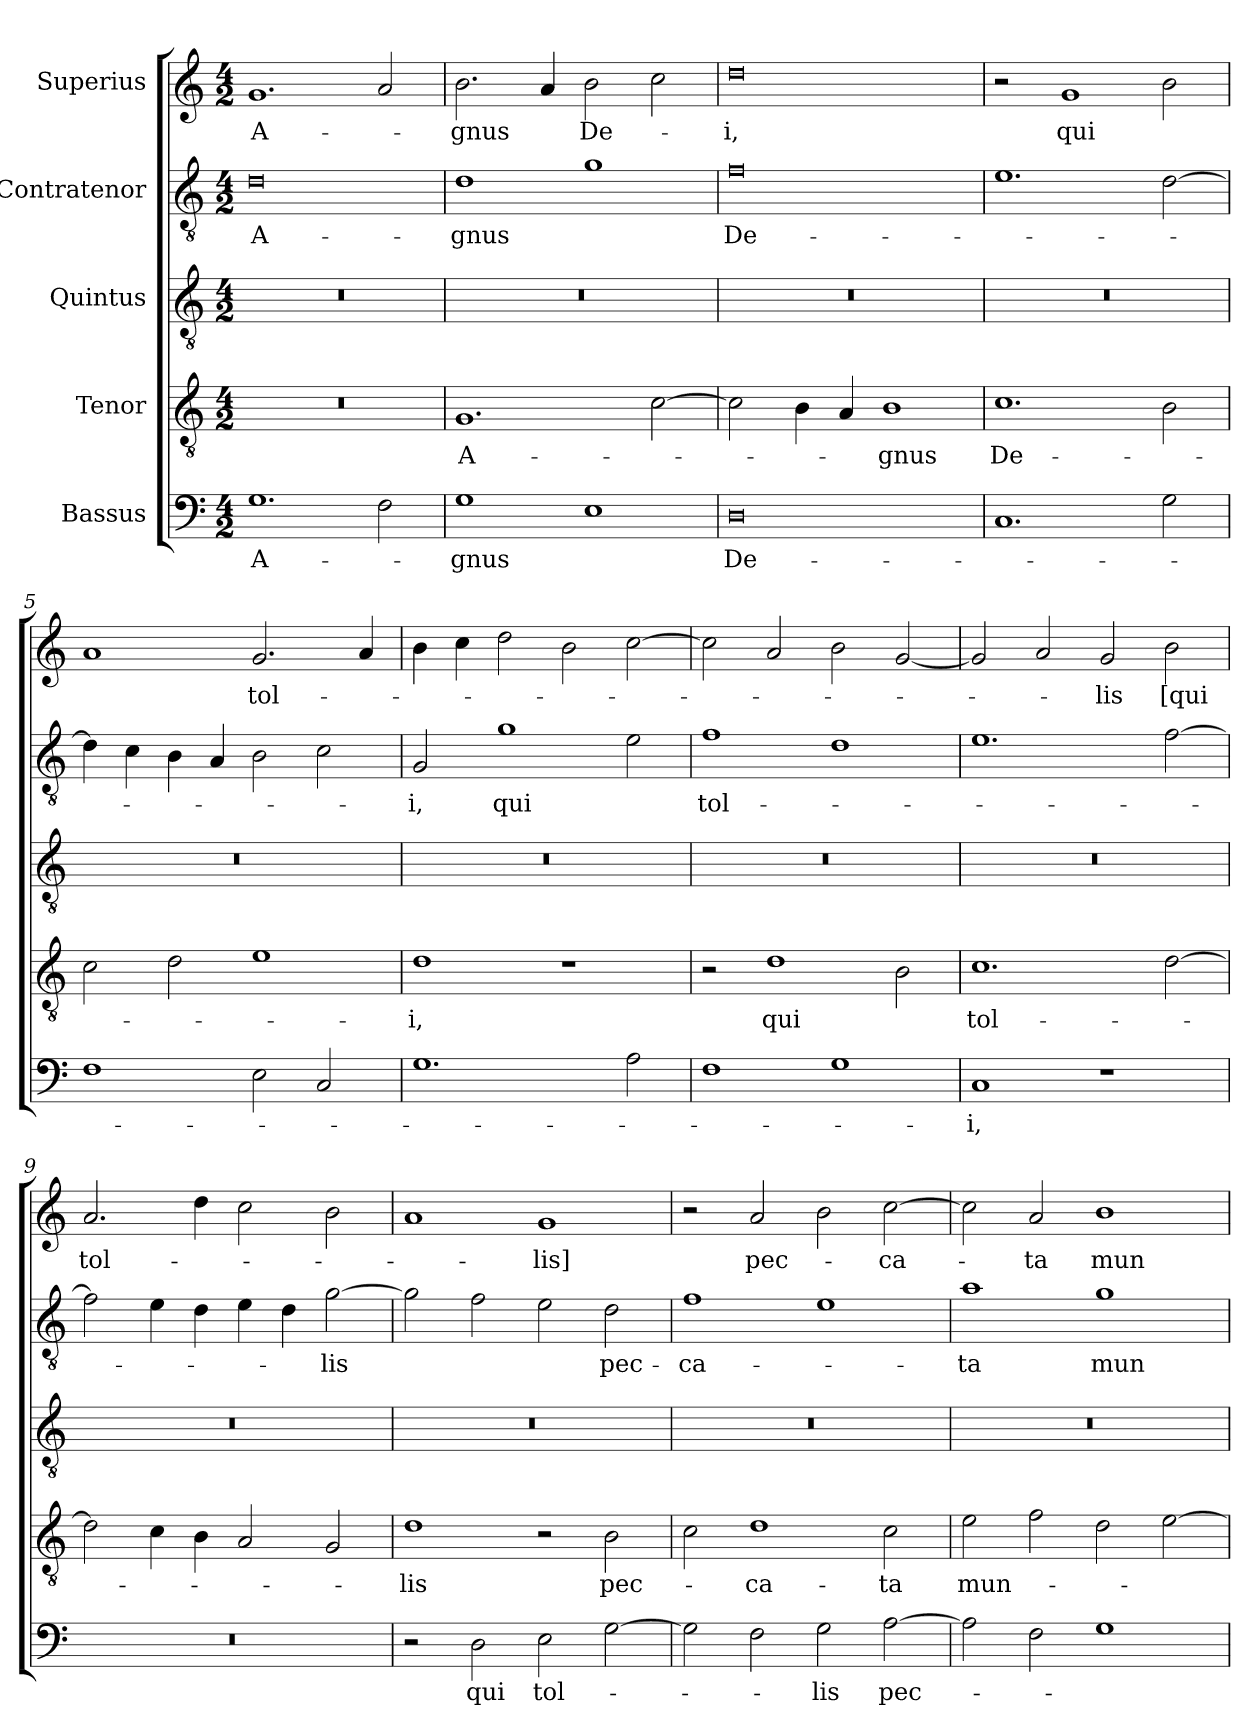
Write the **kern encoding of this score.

**kern	**text	**kern	**text	**kern	**kern	**text	**kern	**text
*part5	*part5	*part4	*part4	*part3	*part2	*part2	*part1	*part1
*staff5	*staff5	*staff4	*staff4	*staff3	*staff2	*staff2	*staff1	*staff1
*I"Bassus	*	*I"Tenor	*	*I"Quintus	*I"Contratenor	*	*I"Superius	*
*clefF4	*	*clefGv2	*	*clefGv2	*clefGv2	*	*clefG2	*
*k[]	*	*k[]	*	*k[]	*k[]	*	*k[]	*
*M4/2	*	*M4/2	*	*M4/2	*M4/2	*	*M4/2	*
=1	=1	=1	=1	=1	=1	=1	=1	=1
1.G\	A-	0r	.	0r	0d\	A-	1.g/	A-
2F\	.	.	.	.	.	.	2a/	.
=2	=2	=2	=2	=2	=2	=2	=2	=2
1G\	-gnus	1.G/	A-	0r	1d\	-gnus	2.b\	-gnus
.	.	.	.	.	.	.	4a/	.
1E\	.	.	.	.	1g\	.	2b\	De-
.	.	[2c\	.	.	.	.	2cc\	.
=3	=3	=3	=3	=3	=3	=3	=3	=3
0D\	De-	2c\]	.	0r	0f\	De-	0dd\	-i,
.	.	4B\	.	.	.	.	.	.
.	.	4A/	.	.	.	.	.	.
.	.	1B\	-gnus	.	.	.	.	.
=4	=4	=4	=4	=4	=4	=4	=4	=4
1.C/	.	1.c\	De-	0r	1.e\	.	2r	.
.	.	.	.	.	.	.	1g/	qui
2G\	.	2B\	.	.	[2d\	.	2b\	.
=5	=5	=5	=5	=5	=5	=5	=5	=5
1F\	.	2c\	.	0r	4d\]	.	1a/	.
.	.	.	.	.	4c\	.	.	.
.	.	2d\	.	.	4B\	.	.	.
.	.	.	.	.	4A/	.	.	.
2E\	.	1e\	.	.	2B\	.	2.g/	tol-
2C/	.	.	.	.	2c\	.	.	.
.	.	.	.	.	.	.	4a/	.
=6	=6	=6	=6	=6	=6	=6	=6	=6
1.G\	.	1d\	-i,	0r	2G/	-i,	4b\	.
.	.	.	.	.	.	.	4cc\	.
.	.	.	.	.	1g\	qui	2dd\	.
.	.	1r	.	.	.	.	2b\	.
2A\	.	.	.	.	2e\	.	[2cc\	.
=7	=7	=7	=7	=7	=7	=7	=7	=7
1F\	.	2r	.	0r	1f\	tol-	2cc\]	.
.	.	1d\	qui	.	.	.	2a/	.
1G\	.	.	.	.	1d\	.	2b\	.
.	.	2B\	.	.	.	.	[2g/	.
=8	=8	=8	=8	=8	=8	=8	=8	=8
1C/	-i,	1.c\	tol-	0r	1.e\	.	2g/]	.
.	.	.	.	.	.	.	2a/	.
1r	.	.	.	.	.	.	2g/	-lis
.	.	[2d\	.	.	[2f\	.	2b\	[qui
=9	=9	=9	=9	=9	=9	=9	=9	=9
0r	.	2d\]	.	0r	2f\]	.	2.a/	tol-
.	.	4c\	.	.	4e\	.	.	.
.	.	4B\	.	.	4d\	.	4dd\	.
.	.	2A/	.	.	4e\	.	2cc\	.
.	.	.	.	.	4d\	.	.	.
.	.	2G/	.	.	[2g\	-lis	2b\	.
=10	=10	=10	=10	=10	=10	=10	=10	=10
2r	.	1d\	-lis	0r	2g\]	.	1a/	.
2D\	qui	.	.	.	2f\	.	.	.
2E\	tol-	2r	.	.	2e\	.	1g/	-lis]
[2G\	.	2B\	pec-	.	2d\	pec-	.	.
=11	=11	=11	=11	=11	=11	=11	=11	=11
2G\]	.	2c\	.	0r	1f\	-ca-	2r	.
2F\	.	1d\	-ca-	.	.	.	2a/	pec-
2G\	-lis	.	.	.	1e\	.	2b\	.
[2A\	pec-	2c\	-ta	.	.	.	[2cc\	-ca-
=12	=12	=12	=12	=12	=12	=12	=12	=12
2A\]	.	2e\	mun-	0r	1a\	-ta	2cc\]	.
2F\	.	2f\	.	.	.	.	2a/	-ta
1G\	.	2d\	.	.	1g\	mun-	1b\	mun-
.	.	[2e\	.	.	.	.	.	.
=	=	=	=	=	=	=	=	=
*-	*-	*-	*-	*-	*-	*-	*-	*-
